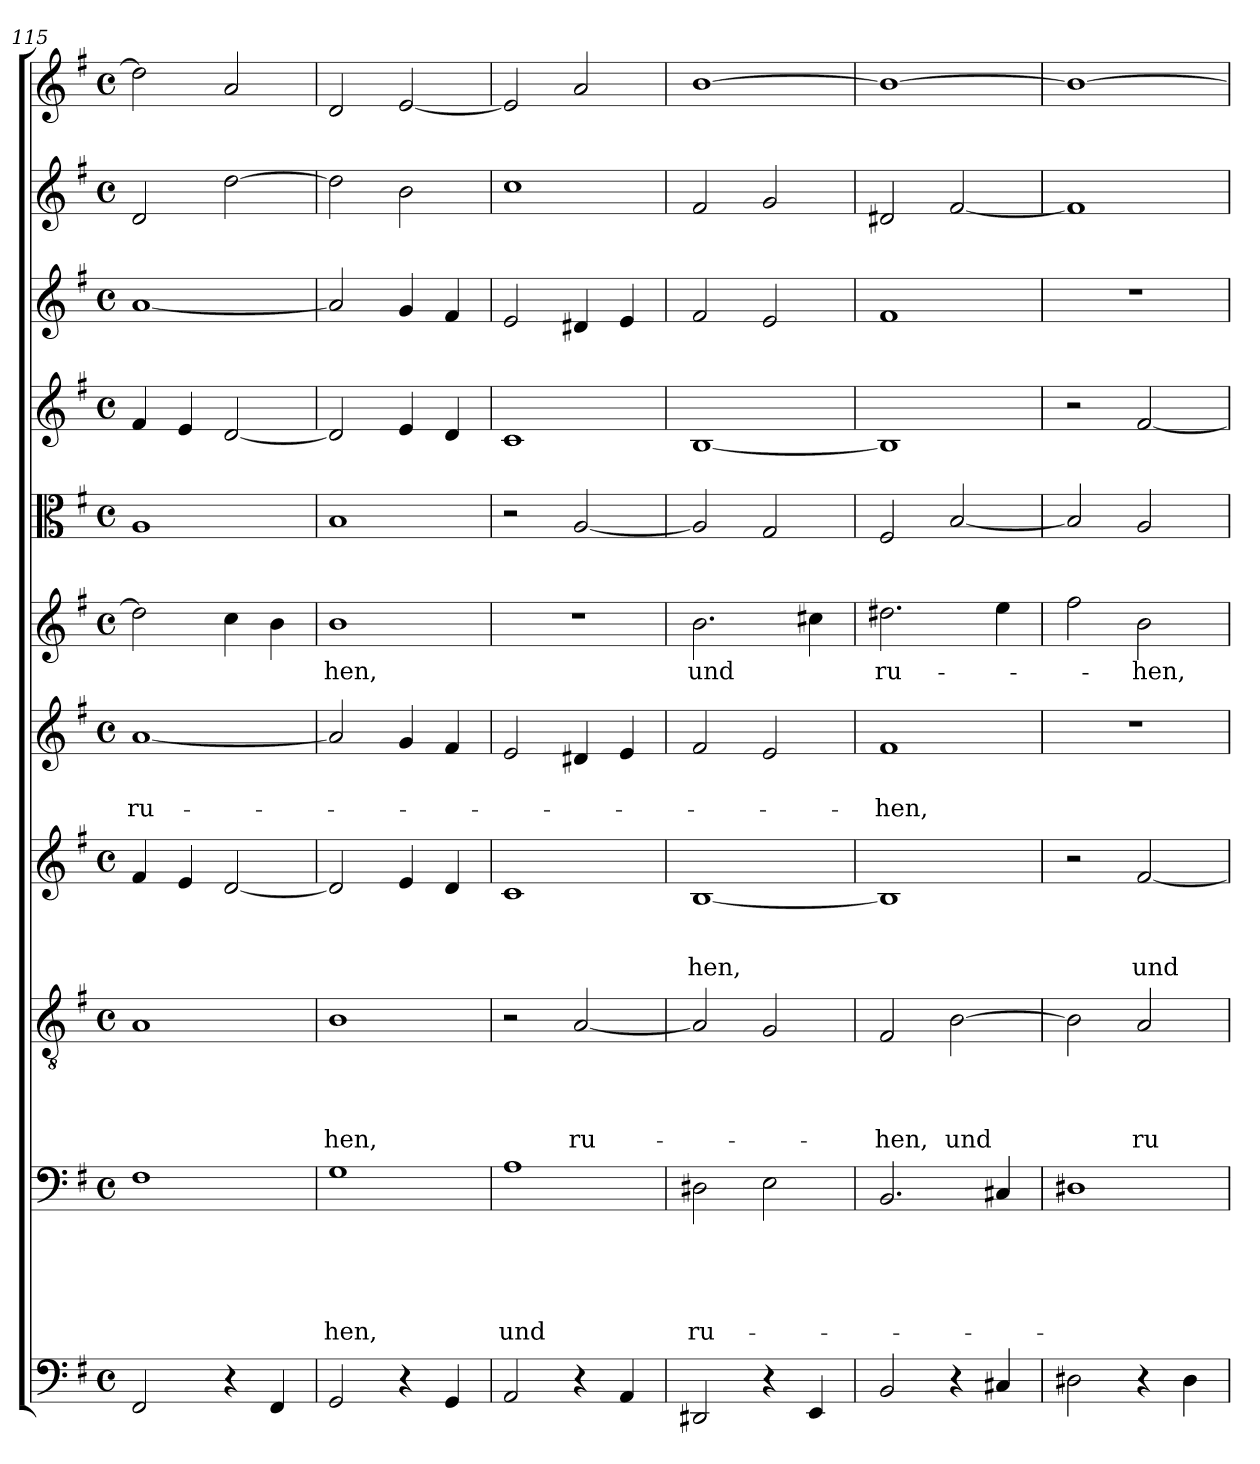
**kern	**kern	**text	**text	**text	**text	**text	**kern	**text	**text	**text	**text	**kern	**text	**text	**text	**kern	**text	**text	**kern	**text	**kern	**kern	**kern	**kern	**kern
*part11	*part10	*part10	*part10	*part10	*part10	*part10	*part9	*part9	*part9	*part9	*part9	*part8	*part8	*part8	*part8	*part7	*part7	*part7	*part6	*part6	*part5	*part4	*part3	*part2	*part1
*staff11	*staff10	*staff10	*staff10	*staff10	*staff10	*staff10	*staff9	*staff9	*staff9	*staff9	*staff9	*staff8	*staff8	*staff8	*staff8	*staff7	*staff7	*staff7	*staff6	*staff6	*staff5	*staff4	*staff3	*staff2	*staff1
*clefF4	*clefF4	*	*	*	*	*	*clefGv2	*	*	*	*	*clefG2	*	*	*	*clefG2	*	*	*clefG2	*	*clefC3	*clefG2	*clefG2	*clefG2	*clefG2
*k[f#]	*k[f#]	*	*	*	*	*	*k[f#]	*	*	*	*	*k[f#]	*	*	*	*k[f#]	*	*	*k[f#]	*	*k[f#]	*k[f#]	*k[f#]	*k[f#]	*k[f#]
*e:	*e:	*	*	*	*	*	*e:	*	*	*	*	*e:	*	*	*	*e:	*	*	*e:	*	*e:	*e:	*e:	*e:	*e:
*M4/4	*M4/4	*	*	*	*	*	*M4/4	*	*	*	*	*M4/4	*	*	*	*M4/4	*	*	*M4/4	*	*M4/4	*M4/4	*M4/4	*M4/4	*M4/4
*met(c)	*met(c)	*	*	*	*	*	*met(c)	*	*	*	*	*met(c)	*	*	*	*met(c)	*	*	*met(c)	*	*met(c)	*met(c)	*met(c)	*met(c)	*met(c)
=115	=115	=115	=115	=115	=115	=115	=115	=115	=115	=115	=115	=115	=115	=115	=115	=115	=115	=115	=115	=115	=115	=115	=115	=115	=115
!	!	!	!	!	!	!	!	!	!	!	!	!	!	!	!	!	!	!LO:LY:b	!	!	!	!	!	!	!
2FF#/	1F#	.	.	.	.	.	1A	.	.	.	.	4f#/	.	.	.	[1a	.	ru-	2dd\]	.	1A	4f#/	[1a	2d/	2dd\]
.	.	.	.	.	.	.	.	.	.	.	.	4e/	.	.	.	.	.	.	.	.	.	4e/	.	.	.
4r	.	.	.	.	.	.	.	.	.	.	.	[2d/	.	.	.	.	.	.	4cc\	.	.	[2d/	.	[2dd\	2a/
4FF#/	.	.	.	.	.	.	.	.	.	.	.	.	.	.	.	.	.	.	4b\	.	.	.	.	.	.
=116	=116	=116	=116	=116	=116	=116	=116	=116	=116	=116	=116	=116	=116	=116	=116	=116	=116	=116	=116	=116	=116	=116	=116	=116	=116
!	!	!	!	!	!	!LO:LY:b	!	!	!	!	!LO:LY:b	!	!	!	!	!	!	!	!	!LO:LY:b	!	!	!	!	!
2GG/	1G	.	.	.	.	-hen,	1B	.	.	.	-hen,	2d/]	.	.	.	2a/]	.	.	1b	-hen,	1B	2d/]	2a/]	2dd\]	2d/
4r	.	.	.	.	.	.	.	.	.	.	.	4e/	.	.	.	4g/	.	.	.	.	.	4e/	4g/	2b\	[2e/
4GG/	.	.	.	.	.	.	.	.	.	.	.	4d/	.	.	.	4f#/	.	.	.	.	.	4d/	4f#/	.	.
=117	=117	=117	=117	=117	=117	=117	=117	=117	=117	=117	=117	=117	=117	=117	=117	=117	=117	=117	=117	=117	=117	=117	=117	=117	=117
!	!	!	!	!	!	!LO:LY:b	!	!	!	!	!	!	!	!	!	!	!	!	!	!	!	!	!	!	!
2AA/	1A	.	.	.	.	und	2r	.	.	.	.	1c	.	.	.	2e/	.	.	1r	.	2r	1c	2e/	1cc	2e/]
!	!	!	!	!	!	!	!	!	!	!	!LO:LY:b	!	!	!	!	!	!	!	!	!	!	!	!	!	!
4r	.	.	.	.	.	.	[2A/	.	.	.	ru-	.	.	.	.	4d#X/	.	.	.	.	[2A/	.	4d#X/	.	2a/
4AA/	.	.	.	.	.	.	.	.	.	.	.	.	.	.	.	4e/	.	.	.	.	.	.	4e/	.	.
=118	=118	=118	=118	=118	=118	=118	=118	=118	=118	=118	=118	=118	=118	=118	=118	=118	=118	=118	=118	=118	=118	=118	=118	=118	=118
!	!	!	!	!	!	!LO:LY:b	!	!	!	!	!	!	!	!	!LO:LY:b	!	!	!	!	!LO:LY:b	!	!	!	!	!
2DD#X/	2D#X\	.	.	.	.	ru-	2A/]	.	.	.	.	[1B	.	.	-hen,	2f#/	.	.	2.b\	und	2A/]	[1B	2f#/	2f#/	[1b
4r	2E\	.	.	.	.	.	2G/	.	.	.	.	.	.	.	.	2e/	.	.	.	.	2G/	.	2e/	2g/	.
4EE/	.	.	.	.	.	.	.	.	.	.	.	.	.	.	.	.	.	.	4cc#X\	.	.	.	.	.	.
=119	=119	=119	=119	=119	=119	=119	=119	=119	=119	=119	=119	=119	=119	=119	=119	=119	=119	=119	=119	=119	=119	=119	=119	=119	=119
!	!	!	!	!	!	!	!	!	!	!	!LO:LY:b	!	!	!	!	!	!	!LO:LY:b	!	!LO:LY:b	!	!	!	!	!
2BB/	2.BB/	.	.	.	.	.	2F#/	.	.	.	-hen,	1B]	.	.	.	1f#	.	-hen,	2.dd#X\	ru-	2F#/	1B]	1f#	2d#X/	1b_
!	!	!	!	!	!	!	!	!	!	!	!LO:LY:b	!	!	!	!	!	!	!	!	!	!	!	!	!	!
4r	.	.	.	.	.	.	[2B\	.	.	.	und	.	.	.	.	.	.	.	.	.	[2B/	.	.	[2f#/	.
4C#X/	4C#X/	.	.	.	.	.	.	.	.	.	.	.	.	.	.	.	.	.	4ee\	.	.	.	.	.	.
=120	=120	=120	=120	=120	=120	=120	=120	=120	=120	=120	=120	=120	=120	=120	=120	=120	=120	=120	=120	=120	=120	=120	=120	=120	=120
2D#X\	1D#X	.	.	.	.	.	2B\]	.	.	.	.	2r	.	.	.	1r	.	.	2ff#\	.	2B/]	2r	1r	1f#]	1b_
!	!	!	!	!	!	!	!	!	!	!	!LO:LY:b	!	!	!	!LO:LY:b	!	!	!	!	!LO:LY:b	!	!	!	!	!
4r	.	.	.	.	.	.	2A/	.	.	.	ru-	[2f#/	.	.	und	.	.	.	2b\	-hen,	2A/	[2f#/	.	.	.
4D#\	.	.	.	.	.	.	.	.	.	.	.	.	.	.	.	.	.	.	.	.	.	.	.	.	.
=	=	=	=	=	=	=	=	=	=	=	=	=	=	=	=	=	=	=	=	=	=	=	=	=	=
*-	*-	*-	*-	*-	*-	*-	*-	*-	*-	*-	*-	*-	*-	*-	*-	*-	*-	*-	*-	*-	*-	*-	*-	*-	*-
